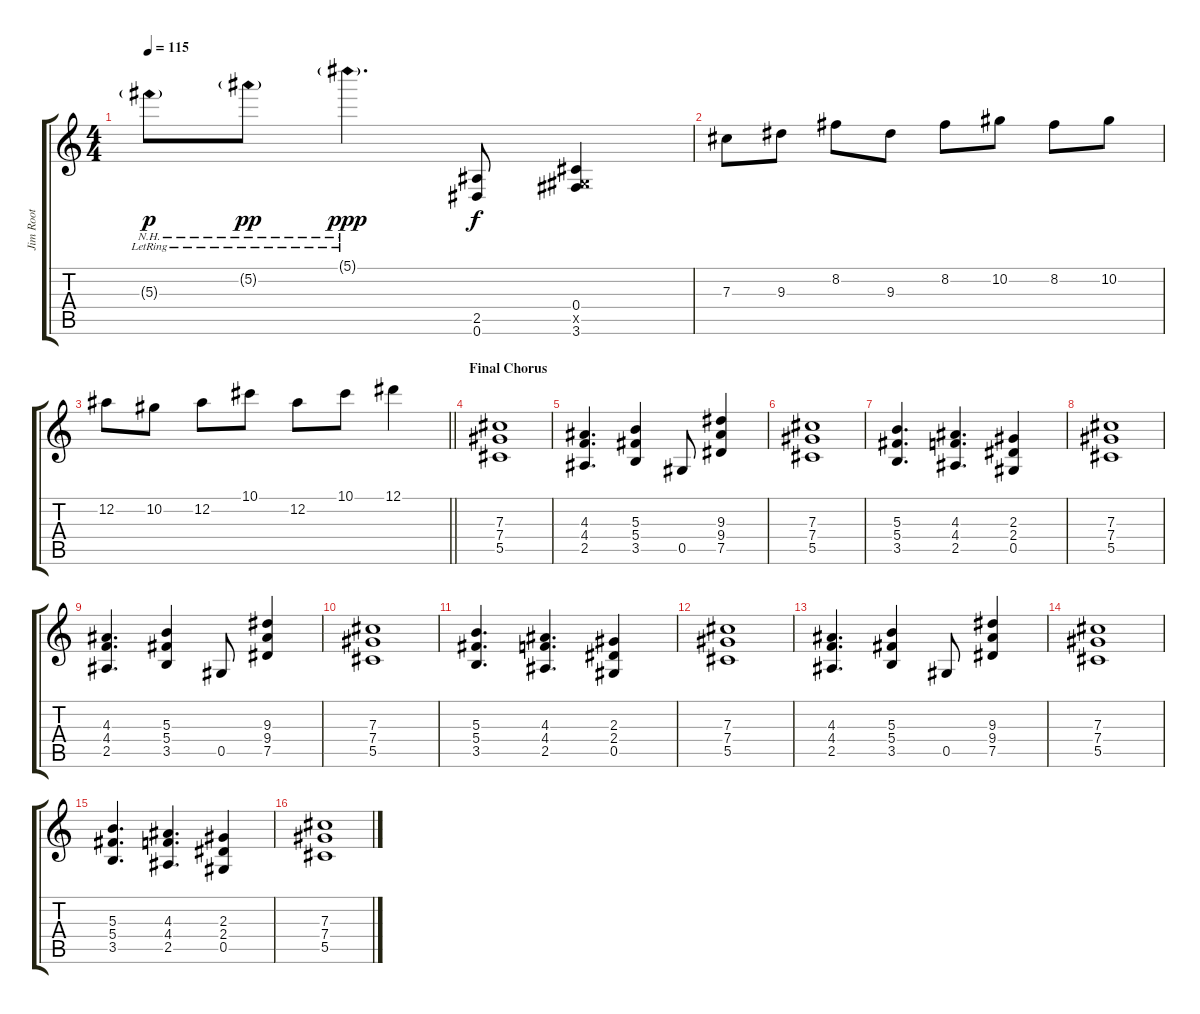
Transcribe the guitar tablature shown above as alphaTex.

\track ("Jim Root" "Jim Root") {instrument electricguitarclean}
\staff {score tabs}
\tuning (Eb4 Bb3 Gb3 Db3 Ab2 Eb2) {hide}
\ts (4 4)
\tempo 115
\clef g2
\ks c
5.3{nh g lr}.8{dy p} 5.2{nh g lr}.8{dy pp} 5.1{nh g lr}.4{d dy ppp} (2.5 0.6).8{dy f} (0.4 0.5{x} 3.6).4 |
7.3.8 9.3.8 8.2.8 9.3.8 8.2.8 10.2.8 8.2.8 10.2.8 |
\barLineRight lightlight
12.2.8 10.2.8 12.2.8 10.1.8 12.2.8 10.1.8 12.1.4 |
\section ("" "Final Chorus")
(7.3 7.4 5.5).1{volume 14 balance 10} |
(4.3 4.4 2.5).4{d} (5.3 5.4 3.5).4 0.5.8 (9.3 9.4 7.5).4 |
(7.3 7.4 5.5).1 |
(5.3 5.4 3.5).4{d} (4.3 4.4 2.5).4{d} (2.3 2.4 0.5).4 |
(7.3 7.4 5.5).1 |
(4.3 4.4 2.5).4{d} (5.3 5.4 3.5).4 0.5.8 (9.3 9.4 7.5).4 |
(7.3 7.4 5.5).1 |
(5.3 5.4 3.5).4{d} (4.3 4.4 2.5).4{d} (2.3 2.4 0.5).4 |
(7.3 7.4 5.5).1 |
(4.3 4.4 2.5).4{d} (5.3 5.4 3.5).4 0.5.8 (9.3 9.4 7.5).4 |
(7.3 7.4 5.5).1 |
(5.3 5.4 3.5).4{d} (4.3 4.4 2.5).4{d} (2.3 2.4 0.5).4 |
(7.3 7.4 5.5).1
